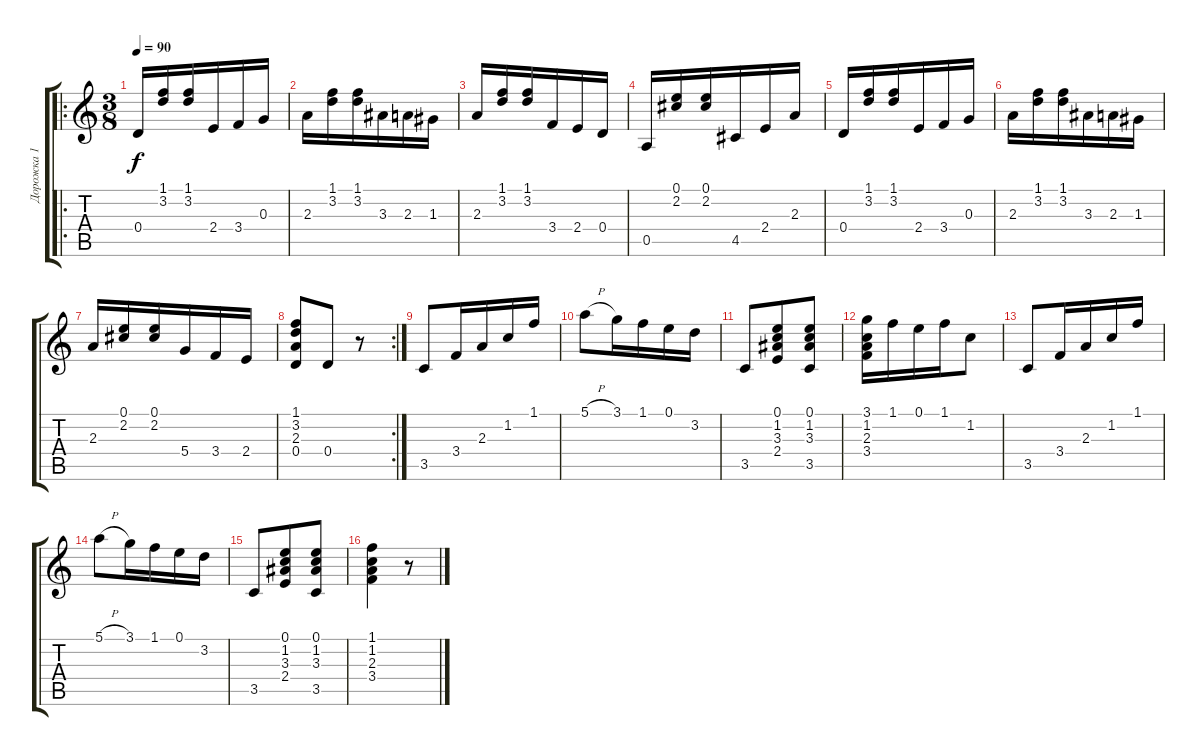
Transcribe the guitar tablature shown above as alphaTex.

\track ("Дорожка 1" "Дорожка 1") {instrument acousticguitarnylon}
\staff {score tabs}
\tuning (E4 B3 G3 D3 A2 E2) {hide}
\ro
\ts (3 8)
\tempo 90
\clef g2
\ks c
0.4.16{dy f} (1.1 3.2).16 (1.1 3.2).16 2.4.16 3.4.16 0.3.16 |
2.3.16 (1.1 3.2).16 (1.1 3.2).16 3.3.16 2.3.16 1.3.16 |
2.3.16 (1.1 3.2).16 (1.1 3.2).16 3.4.16 2.4.16 0.4.16 |
0.5.16 (0.1 2.2).16 (0.1 2.2).16 4.5.16 2.4.16 2.3.16 |
0.4.16 (1.1 3.2).16 (1.1 3.2).16 2.4.16 3.4.16 0.3.16 |
2.3.16 (1.1 3.2).16 (1.1 3.2).16 3.3.16 2.3.16 1.3.16 |
2.3.16 (0.1 2.2).16 (0.1 2.2).16 5.4.16 3.4.16 2.4.16 |
\rc 2
(1.1 3.2 2.3 0.4).8 0.4.8 r.8 |
3.5.8 3.4.16 2.3.16 1.2.16 1.1.16 |
5.1{h}.8 3.1.16 1.1.16 0.1.16 3.2.16 |
3.5.8 (0.1 1.2 3.3 2.4).8 (0.1 1.2 3.3 3.5).8 |
(3.1 1.2 2.3 3.4).16 1.1.16 0.1.16 1.1.16 1.2.8 |
3.5.8 3.4.16 2.3.16 1.2.16 1.1.16 |
5.1{h}.8 3.1.16 1.1.16 0.1.16 3.2.16 |
3.5.8 (0.1 1.2 3.3 2.4).8 (0.1 1.2 3.3 3.5).8 |
(1.1 1.2 2.3 3.4).4 r.8
